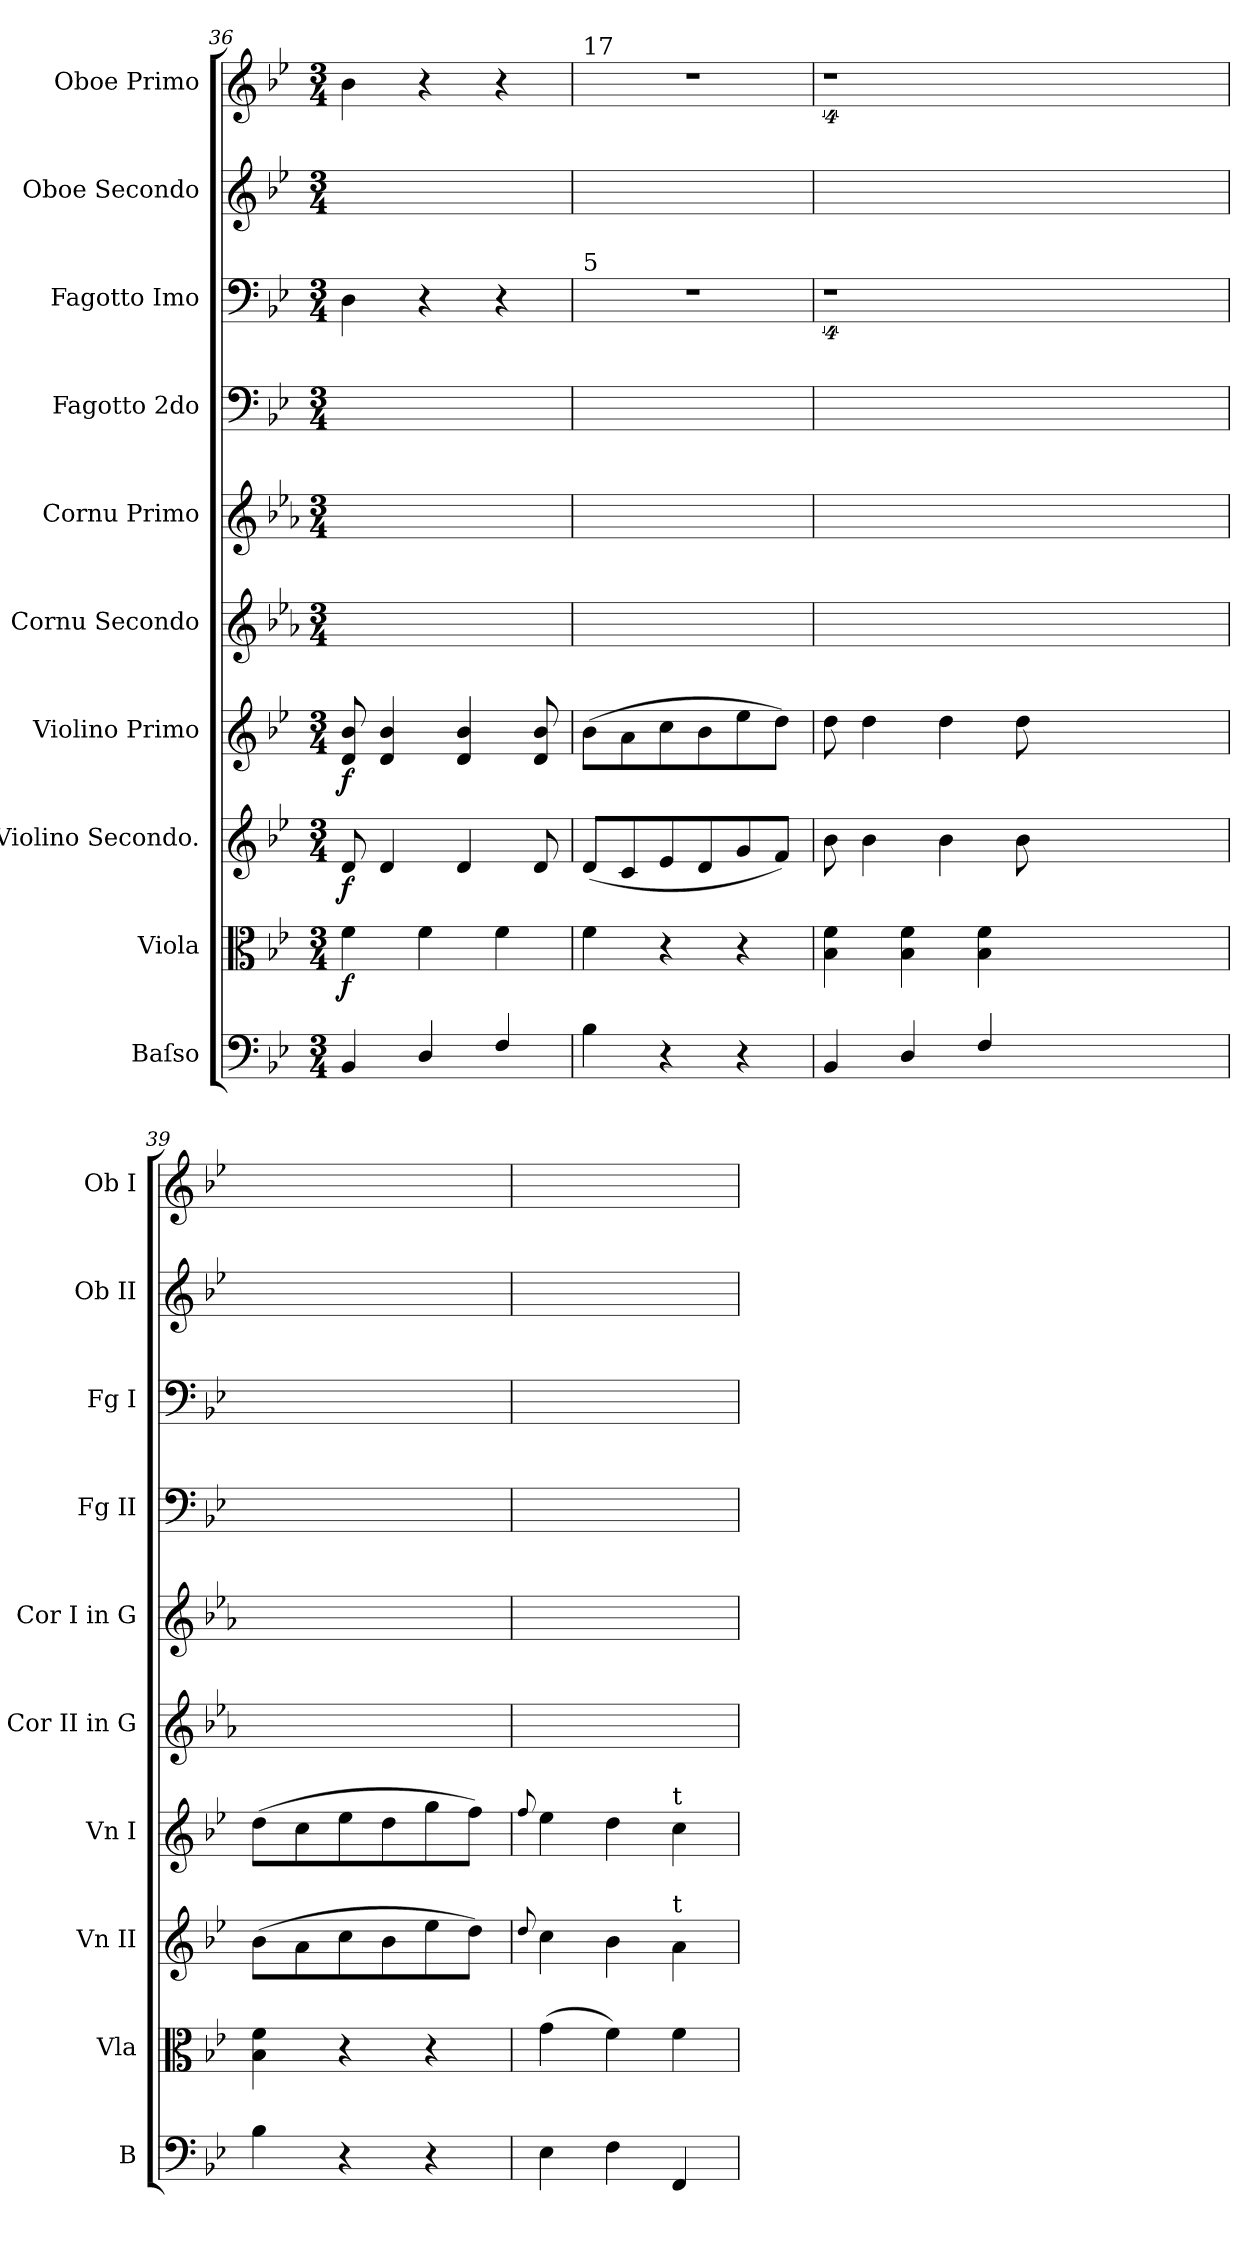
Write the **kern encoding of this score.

**kern	**kern	**dynam	**kern	**dynam	**kern	**dynam	**kern	**kern	**kern	**kern	**kern	**kern
*part10	*part9	*part9	*part8	*part8	*part7	*part7	*part6	*part5	*part4	*part3	*part2	*part1
*staff10	*staff9	*staff9	*staff8	*staff8	*staff7	*staff7	*staff6	*staff5	*staff4	*staff3	*staff2	*staff1
*I"Baſso	*I"Viola	*	*I"Violino Secondo.	*	*I"Violino Primo	*	*I"Cornu Secondo	*I"Cornu Primo	*I"Fagotto 2do	*I"Fagotto Imo	*I"Oboe Secondo	*I"Oboe Primo
*I'B	*I'Vla	*	*I'Vn II	*	*I'Vn I	*	*I'Cor II in G	*I'Cor I in G	*I'Fg II	*I'Fg I	*I'Ob II	*I'Ob I
*clefF4	*clefC3	*	*clefG2	*	*clefG2	*	*clefG2	*clefG2	*clefF4	*clefF4	*clefG2	*clefG2
*	*	*	*	*	*	*	*ITrd3c5	*ITrd3c5	*	*	*	*
*k[b-e-]	*k[b-e-]	*	*k[b-e-]	*	*k[b-e-]	*	*k[b-e-]	*k[b-e-]	*k[b-e-]	*k[b-e-]	*k[b-e-]	*k[b-e-]
*B-:	*B-:	*	*B-:	*	*B-:	*	*	*	*B-:	*B-:	*B-:	*B-:
*M3/4	*M3/4	*	*M3/4	*	*M3/4	*	*M3/4	*M3/4	*M3/4	*M3/4	*M3/4	*M3/4
=36	=36	=36	=36	=36	=36	=36	=36	=36	=36	=36	=36	=36
4BB-/	4f\	f	8d/	f	8d/ 8b-/	f	2.ryy	2.ryy	2.ryy	4D\	2.ryy	4b-\
.	.	.	4d/	.	4d/ 4b-/	.	.	.	.	.	.	.
4D/	4f\	.	.	.	.	.	.	.	.	4r	.	4r
.	.	.	4d/	.	4d/ 4b-/	.	.	.	.	.	.	.
4F/	4f\	.	.	.	.	.	.	.	.	4r	.	4r
.	.	.	8d/	.	8d/ 8b-/	.	.	.	.	.	.	.
=37	=37	=37	=37	=37	=37	=37	=37	=37	=37	=37	=37	=37
!	!	!	!	!	!	!	!	!	!	!	!	!LO:TX:a:t=17
!	!	!	!	!	!	!	!	!	!	!LO:TX:a:t=5	!	!
4B-\	4f\	.	(8d/L	.	(8b-\L	.	2.ryy	2.ryy	2.ryy	2.r	2.ryy	2.r
.	.	.	8c/	.	8a\	.	.	.	.	.	.	.
4r	4r	.	8e-/	.	8cc\	.	.	.	.	.	.	.
.	.	.	8d/	.	8b-\	.	.	.	.	.	.	.
4r	4r	.	8g/	.	8ee-\	.	.	.	.	.	.	.
.	.	.	8f/J)	.	8dd\J)	.	.	.	.	.	.	.
=38	=38	=38	=38	=38	=38	=38	=38	=38	=38	=38	=38	=38
4BB-/	4B-\ 4f\	.	8b-\	.	8dd\	.	2.ryy	2.ryy	2.ryy	4%9r	2.ryy	4%9r
.	.	.	4b-\	.	4dd\	.	.	.	.	.	.	.
4D/	4B-\ 4f\	.	.	.	.	.	.	.	.	.	.	.
.	.	.	4b-\	.	4dd\	.	.	.	.	.	.	.
4F/	4B-\ 4f\	.	.	.	.	.	.	.	.	.	.	.
.	.	.	8b-\	.	8dd\	.	.	.	.	.	.	.
1.ryy	1.ryy	.	1.ryy	.	1.ryy	.	1.ryy	1.ryy	1.ryy	.	1.ryy	.
=39	=39	=39	=39	=39	=39	=39	=39	=39	=39	=39	=39	=39
4B-\	4B-\ 4f\	.	(8b-\L	.	(8dd\L	.	2.ryy	2.ryy	2.ryy	2.ryy	2.ryy	2.ryy
.	.	.	8a\	.	8cc\	.	.	.	.	.	.	.
4r	4r	.	8cc\	.	8ee-\	.	.	.	.	.	.	.
.	.	.	8b-\	.	8dd\	.	.	.	.	.	.	.
4r	4r	.	8ee-\	.	8gg\	.	.	.	.	.	.	.
.	.	.	8dd\J)	.	8ff\J)	.	.	.	.	.	.	.
=40	=40	=40	=40	=40	=40	=40	=40	=40	=40	=40	=40	=40
.	.	.	8qqdd/	.	8qqff/	.	.	.	.	.	.	.
4E-\	(4g\	.	4cc\	.	4ee-\	.	2.ryy	2.ryy	2.ryy	2.ryy	2.ryy	2.ryy
4F\	4f\)	.	4b-\	.	4dd\	.	.	.	.	.	.	.
!	!	!	!	!	!LO:TX:a:t=t	!	!	!	!	!	!	!
!	!	!	!LO:TX:a:t=t	!	!	!	!	!	!	!	!	!
4FF/	4f\	.	4a\	.	4cc\	.	.	.	.	.	.	.
=	=	=	=	=	=	=	=	=	=	=	=	=
*-	*-	*-	*-	*-	*-	*-	*-	*-	*-	*-	*-	*-
